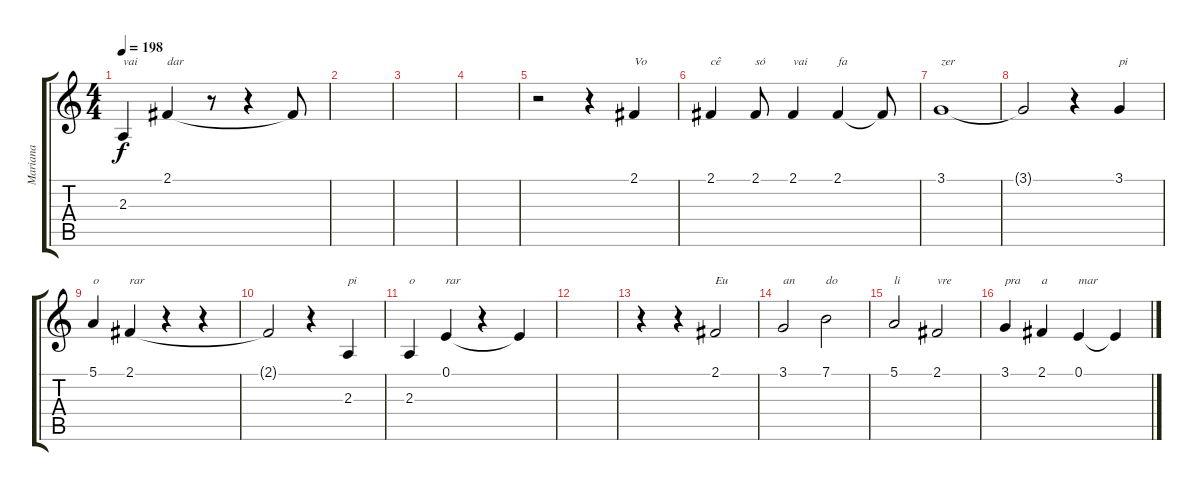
\track ("Mariana" "Mariana") {instrument tenorsax}
\staff {score tabs}
\tuning (E4 B3 G3 D3 A2 E2) {hide}
\ts (4 4)
\tempo 198
\clef g2
\ks c
2.3.4{txt "vai" dy f} 2.1.4{txt "dar"} r.8 r.4 2.1{t}.8 |
|
|
|
r.2 r.4 2.1.4{txt "Vo"} |
2.1.4{txt "cê"} 2.1.8{txt "só"} 2.1.4{txt "vai"} 2.1.4{txt "fa"} 2.1{t}.8 |
3.1.1{txt "zer"} |
3.1{t}.2 r.4 3.1.4{txt "pi"} |
5.1.4{txt "o"} 2.1.4{txt "rar"} r.4 r.4 |
2.1{t}.2 r.4 2.3.4{txt "pi"} |
2.3.4{txt "o"} 0.1.4{txt "rar"} r.4 0.1{t}.4 |
|
r.4 r.4 2.1.2{txt "Eu"} |
3.1.2{txt "an"} 7.1.2{txt "do"} |
5.1.2{txt "li"} 2.1.2{txt "vre"} |
3.1.4{txt "pra"} 2.1.4{txt "a"} 0.1.4{txt "mar"} 0.1{t}.4
